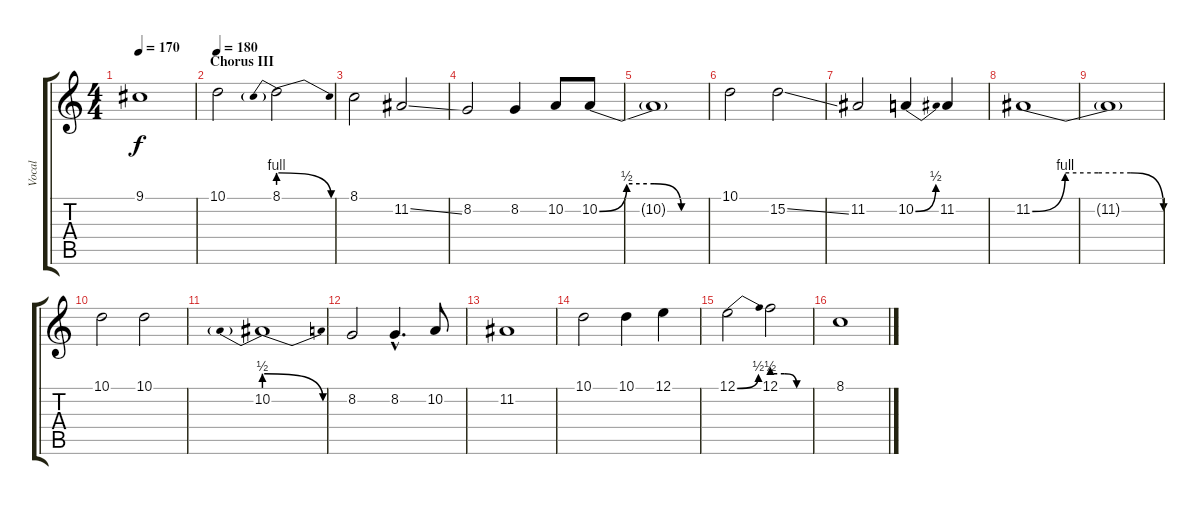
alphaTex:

\track ("Vocal" "Vocal") {instrument violin}
\staff {score tabs}
\tuning (E4 B3 G3 D3 A2 E2) {hide}
\ts (4 4)
\tempo 170
\clef g2
\ks c
9.1.1{dy f} |
\section ("" "Chorus III")
\tempo 180
10.1.2{volume 15} 8.1{be (prebendrelease 0 4 60 0)}.2 |
8.1.2 11.2{ss}.2 |
8.2.2 8.2.4 10.2.8 10.2{be (custom 0 0 15 2 30 2 45 0 60 0)}.8 |
10.2{t}.1 |
10.1.2 15.2{ss}.2 |
11.2.2 10.2{be (bend 0 0 60 2)}.4 11.2.4 |
11.2{be (custom 0 0 15 4 30 4 45 4 60 0)}.1 |
11.2{t}.1{volume 12} |
10.1.2{volume 15} 10.1.2 |
10.2{be (prebendrelease 0 2 60 0)}.1 |
8.2.2 8.2{hac}.4{d} 10.2.8 |
11.2.1 |
10.1.2 10.1.4 12.1.4 |
12.1{be (bend 0 0 60 2)}.2 12.1{be (custom 0 2 20 2 40 0 60 0)}.2 |
8.1.1
